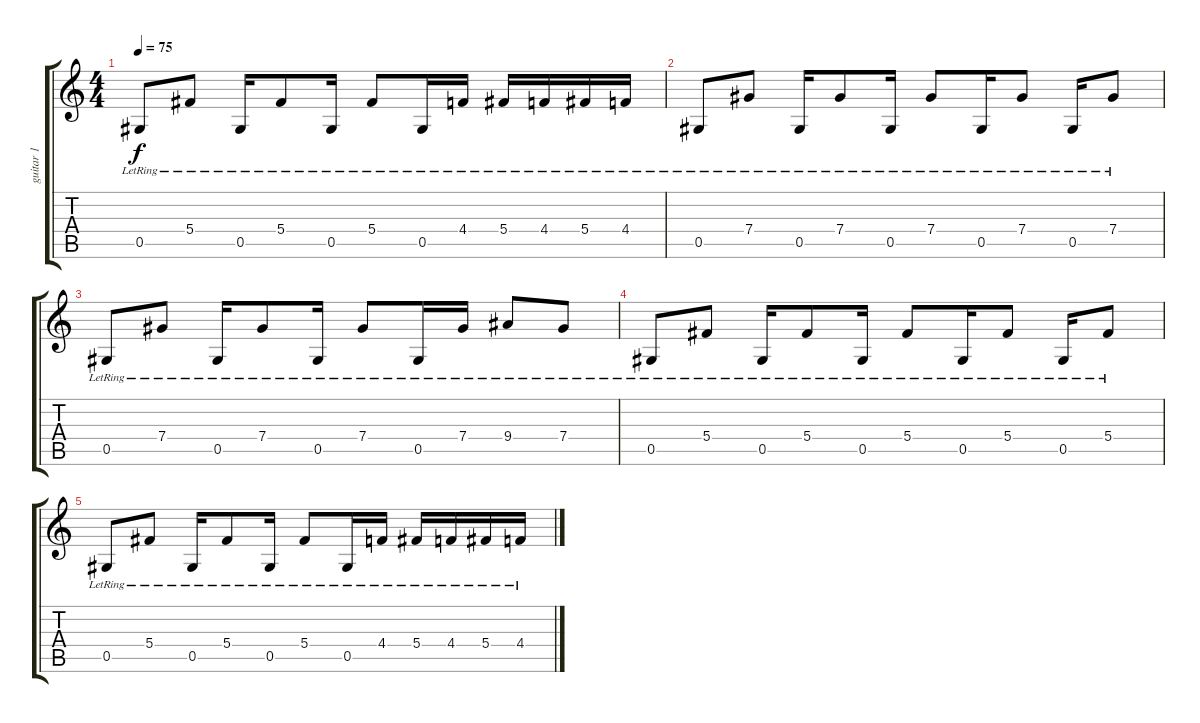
\track ("guitar 1" "guitar 1") {instrument electricguitarjazz}
\staff {score tabs}
\tuning (Eb4 Bb3 Gb3 Db3 Ab2 Eb2) {hide}
\ts (4 4)
\tempo 75
\clef g2
\ks c
0.5{lr}.8{dy f} 5.4{lr}.8 0.5{lr}.16 5.4{lr}.8 0.5{lr}.16 5.4{lr}.8 0.5{lr}.16 4.4{lr}.16 5.4{lr}.16 4.4{lr}.16 5.4{lr}.16 4.4{lr}.16 |
0.5{lr}.8{volume 0} 7.4{lr}.8 0.5{lr}.16 7.4{lr}.8 0.5{lr}.16 7.4{lr}.8 0.5{lr}.16 7.4{lr}.8 0.5{lr}.16 7.4{lr}.8 |
0.5{lr}.8 7.4{lr}.8 0.5{lr}.16 7.4{lr}.8 0.5{lr}.16 7.4{lr}.8 0.5{lr}.16 7.4{lr}.16 9.4{lr}.8 7.4{lr}.8 |
0.5{lr}.8 5.4{lr}.8 0.5{lr}.16 5.4{lr}.8 0.5{lr}.16 5.4{lr}.8 0.5{lr}.16 5.4{lr}.8 0.5{lr}.16 5.4{lr}.8 |
0.5{lr}.8 5.4{lr}.8 0.5{lr}.16 5.4{lr}.8 0.5{lr}.16 5.4{lr}.8 0.5{lr}.16 4.4{lr}.16 5.4{lr}.16 4.4{lr}.16 5.4{lr}.16 4.4{lr}.16
